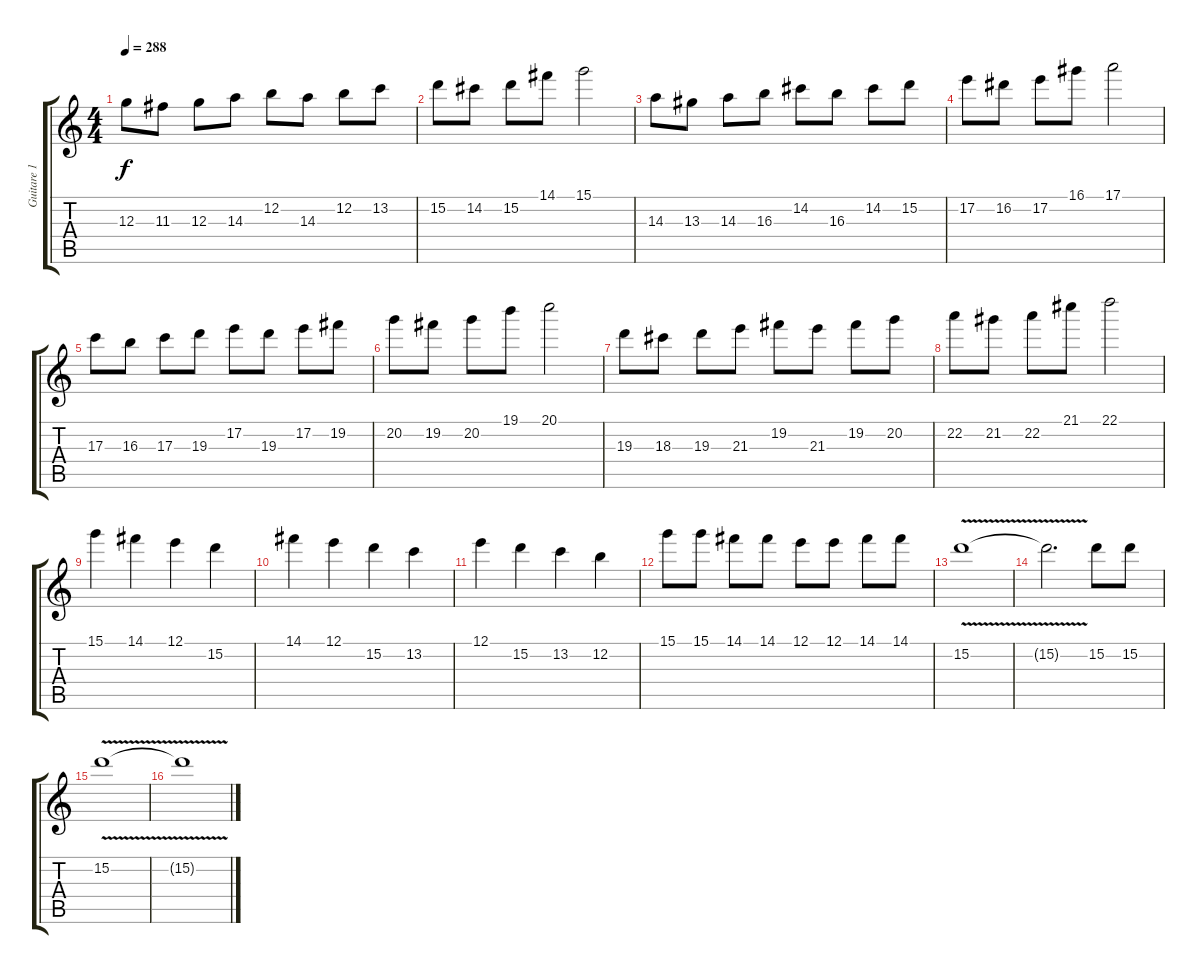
\track ("Guitare 1" "Guitare 1") {instrument distortionguitar}
\staff {score tabs}
\tuning (E4 B3 G3 D3 A2 E2) {hide}
\ts (4 4)
\tempo 288
\clef g2
\ks c
12.3.8{dy f} 11.3.8 12.3.8 14.3.8 12.2.8 14.3.8 12.2.8 13.2.8 |
15.2.8 14.2.8 15.2.8 14.1.8 15.1.2 |
14.3.8 13.3.8 14.3.8 16.3.8 14.2.8 16.3.8 14.2.8 15.2.8 |
17.2.8 16.2.8 17.2.8 16.1.8 17.1.2 |
17.3.8 16.3.8 17.3.8 19.3.8 17.2.8 19.3.8 17.2.8 19.2.8 |
20.2.8 19.2.8 20.2.8 19.1.8 20.1.2 |
19.3.8 18.3.8 19.3.8 21.3.8 19.2.8 21.3.8 19.2.8 20.2.8 |
22.2.8 21.2.8 22.2.8 21.1.8 22.1.2 |
15.1.4 14.1.4 12.1.4 15.2.4 |
14.1.4 12.1.4 15.2.4 13.2.4 |
12.1.4 15.2.4 13.2.4 12.2.4 |
15.1.8 15.1.8 14.1.8 14.1.8 12.1.8 12.1.8 14.1.8 14.1.8 |
15.2{v}.1 |
15.2{t}.2{d} 15.2.8 15.2.8 |
15.2{v}.1 |
15.2{t}.1
